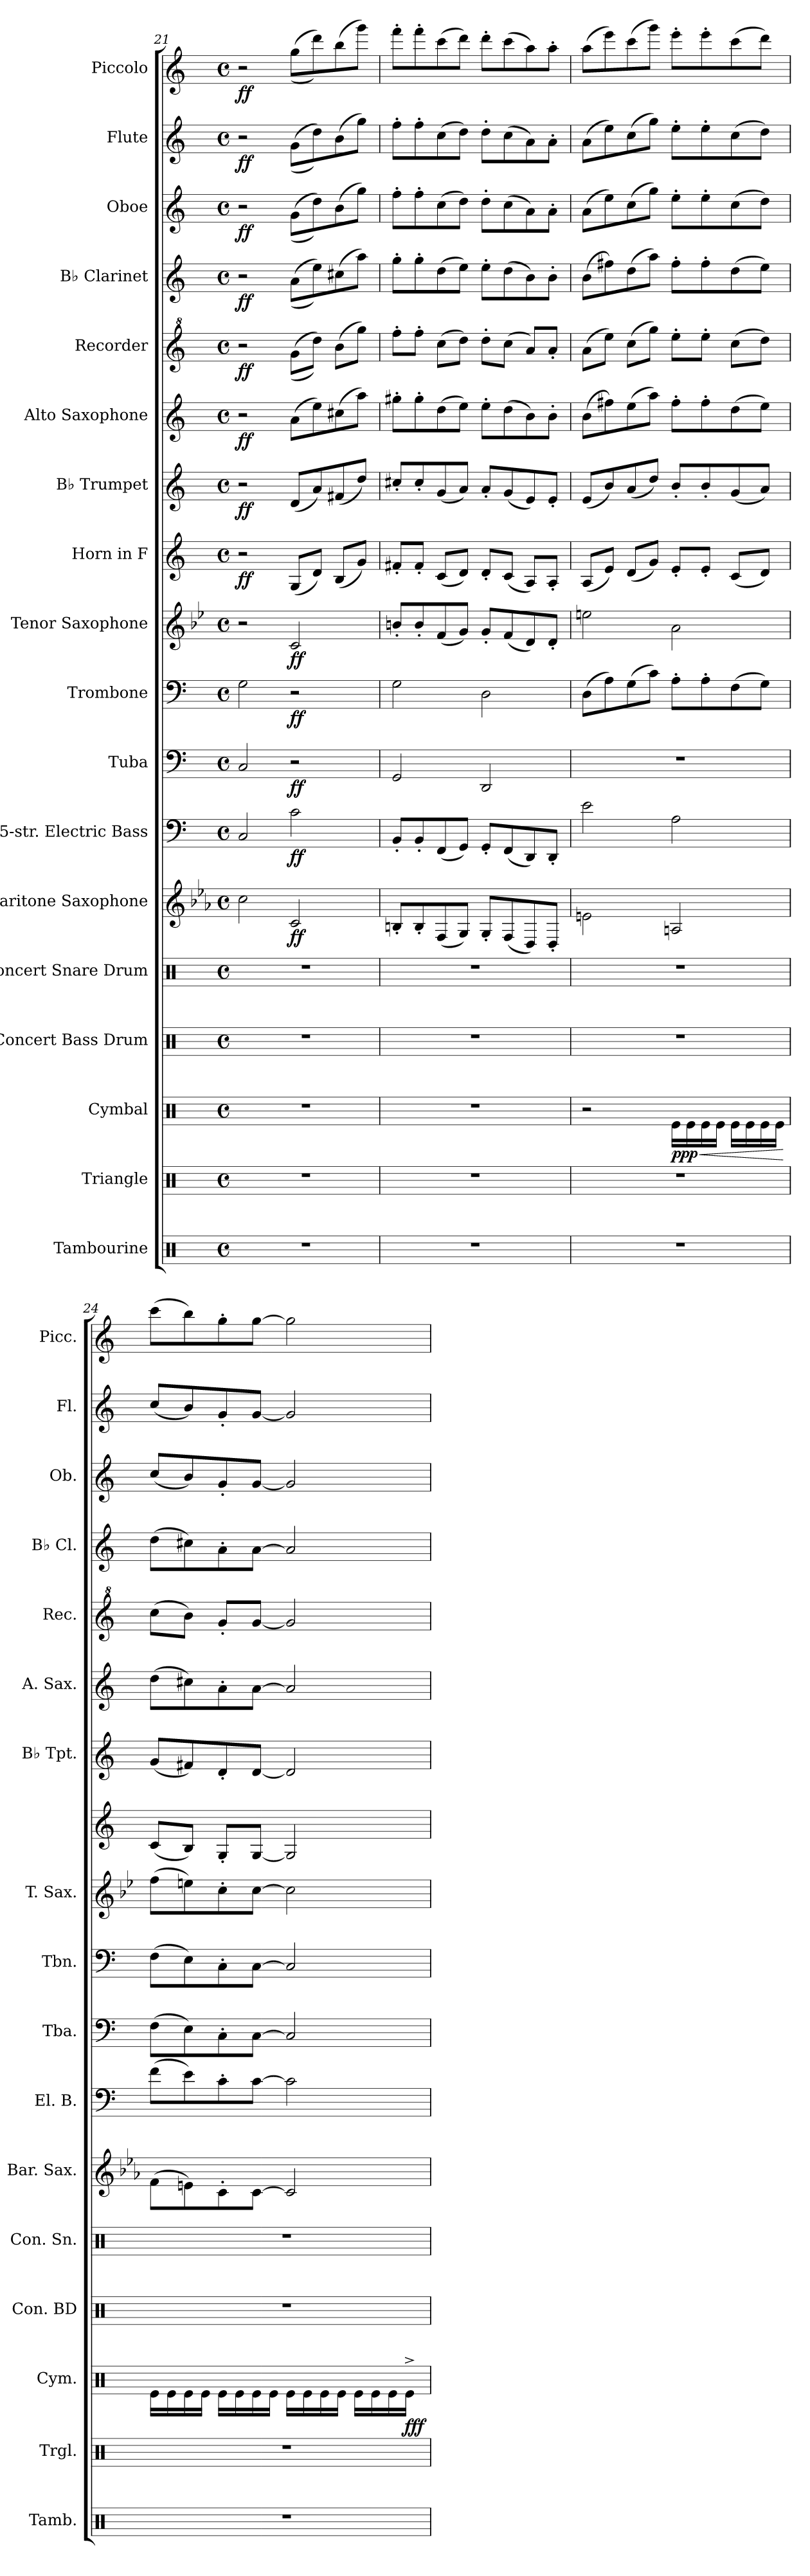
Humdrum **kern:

**kern	**kern	**kern	**dynam	**kern	**kern	**kern	**dynam	**kern	**dynam	**kern	**dynam	**kern	**dynam	**kern	**dynam	**kern	**dynam	**kern	**dynam	**kern	**dynam	**kern	**dynam	**kern	**dynam	**kern	**dynam	**kern	**dynam	**kern	**dynam
*part18	*part17	*part16	*part16	*part15	*part14	*part13	*part13	*part12	*part12	*part11	*part11	*part10	*part10	*part9	*part9	*part8	*part8	*part7	*part7	*part6	*part6	*part5	*part5	*part4	*part4	*part3	*part3	*part2	*part2	*part1	*part1
*staff18	*staff17	*staff16	*staff16	*staff15	*staff14	*staff13	*staff13	*staff12	*staff12	*staff11	*staff11	*staff10	*staff10	*staff9	*staff9	*staff8	*staff8	*staff7	*staff7	*staff6	*staff6	*staff5	*staff5	*staff4	*staff4	*staff3	*staff3	*staff2	*staff2	*staff1	*staff1
*I"Tambourine	*I"Triangle	*I"Cymbal	*	*I"Concert Bass Drum	*I"Concert Snare Drum	*I"Baritone Saxophone	*	*I"5-str. Electric Bass	*	*I"Tuba	*	*I"Trombone	*	*I"Tenor Saxophone	*	*I"Horn in F	*	*I"B♭ Trumpet	*	*I"Alto Saxophone	*	*I"Recorder	*	*I"B♭ Clarinet	*	*I"Oboe	*	*I"Flute	*	*I"Piccolo	*
*I'Tamb.	*I'Trgl.	*I'Cym.	*	*I'Con. BD	*I'Con. Sn.	*I'Bar. Sax.	*	*I'El. B.	*	*I'Tba.	*	*I'Tbn.	*	*I'T. Sax.	*	*	*	*I'B♭ Tpt.	*	*I'A. Sax.	*	*I'Rec.	*	*I'B♭ Cl.	*	*I'Ob.	*	*I'Fl.	*	*I'Picc.	*
*clefX	*clefX	*clefX	*	*clefX	*clefX	*clefG2	*	*clefF4	*	*clefF4	*	*clefF4	*	*clefG2	*	*clefG2	*	*clefG2	*	*clefG2	*	*clefG^2	*	*clefG2	*	*clefG2	*	*clefG2	*	*clefG2	*
*	*	*	*	*	*	*ITrd12c21	*	*ITrd7c12	*	*	*	*	*	*ITrd8c14	*	*ITrd4c7	*	*ITrd1c2	*	*ITrd5c9	*	*	*	*ITrd1c2	*	*	*	*	*	*ITrd-7c-12	*
*k[]	*k[]	*k[]	*	*k[]	*k[]	*k[b-e-a-]	*	*k[]	*	*k[]	*	*k[]	*	*k[b-e-]	*	*k[b-]	*	*k[b-e-]	*	*k[b-e-a-]	*	*k[]	*	*k[b-e-]	*	*k[]	*	*k[]	*	*k[]	*
*M4/4	*M4/4	*M4/4	*	*M4/4	*M4/4	*M4/4	*	*M4/4	*	*M4/4	*	*M4/4	*	*M4/4	*	*M4/4	*	*M4/4	*	*M4/4	*	*M4/4	*	*M4/4	*	*M4/4	*	*M4/4	*	*M4/4	*
*met(c)	*met(c)	*met(c)	*	*met(c)	*met(c)	*met(c)	*	*met(c)	*	*met(c)	*	*met(c)	*	*met(c)	*	*met(c)	*	*met(c)	*	*met(c)	*	*met(c)	*	*met(c)	*	*met(c)	*	*met(c)	*	*met(c)	*
=21	=21	=21	=21	=21	=21	=21	=21	=21	=21	=21	=21	=21	=21	=21	=21	=21	=21	=21	=21	=21	=21	=21	=21	=21	=21	=21	=21	=21	=21	=21	=21
!	!	!	!	!	!	!	!	!	!	!	!	!	!	!	!	!	!LO:DY:b	!	!LO:DY:b	!	!LO:DY:b	!	!LO:DY:b	!	!LO:DY:b	!	!LO:DY:b	!	!LO:DY:b	!	!LO:DY:b
1r	1r	1r	.	1r	1r	2c\	.	2CC/	.	2C/	.	2G\	.	2r	.	2r	ff	2r	ff	2r	ff	2r	ff	2r	ff	2r	ff	2r	ff	2r	ff
!	!	!	!	!	!	!	!LO:DY:b	!	!LO:DY:b	!	!LO:DY:b	!	!LO:DY:b	!	!LO:DY:b	!	!	!	!	!	!	!	!	!	!	!	!	!	!	!	!
.	.	.	.	.	.	2C/	ff	2C\	ff	2r	ff	2r	ff	2C/	ff	(8C/L	.	(8c/L	.	(8c\L	.	((8gg\L	.	((8g\L	.	((8g\L	.	((8g\L	.	((8ggg\L	.
.	.	.	.	.	.	.	.	.	.	.	.	.	.	.	.	8G/J)	.	8g/)	.	8g\)	.	8ddd\J))	.	8dd\))	.	8dd\))	.	8dd\))	.	8dddd\))	.
.	.	.	.	.	.	.	.	.	.	.	.	.	.	.	.	(8E/L	.	(8en/	.	(8en\	.	(8bb\L	.	(8bn\	.	(8b\	.	(8b\	.	(8bbb\	.
.	.	.	.	.	.	.	.	.	.	.	.	.	.	.	.	8c/J)	.	8cc/J)	.	8cc\J)	.	8ggg\J)	.	8gg\J)	.	8gg\J)	.	8gg\J)	.	8gggg\J)	.
=22	=22	=22	=22	=22	=22	=22	=22	=22	=22	=22	=22	=22	=22	=22	=22	=22	=22	=22	=22	=22	=22	=22	=22	=22	=22	=22	=22	=22	=22	=22	=22
1r	1r	1r	.	1r	1r	8BBn'/L	.	8BBB'/L	.	2GG/	.	2G\	.	8Bn'/L	.	8Bn'/L	.	8bn'/L	.	8bn'\L	.	8fff'\L	.	8ff'\L	.	8ff'\L	.	8ff'\L	.	8ffff'\L	.
.	.	.	.	.	.	8BB'/	.	8BBB'/	.	.	.	.	.	8B'/	.	8B'/J	.	8b'/	.	8b'\	.	8fff'\J	.	8ff'\	.	8ff'\	.	8ff'\	.	8ffff'\	.
.	.	.	.	.	.	(8FF/	.	(8FFF/	.	.	.	.	.	(8F/	.	(8F/L	.	(8f/	.	(8f\	.	(8ccc\L	.	(8cc\	.	(8cc\	.	(8cc\	.	(8cccc\	.
.	.	.	.	.	.	8GG/J)	.	8GGG/J)	.	.	.	.	.	8G/J)	.	8G/J)	.	8g/J)	.	8g\J)	.	8ddd\J)	.	8dd\J)	.	8dd\J)	.	8dd\J)	.	8dddd\J)	.
.	.	.	.	.	.	8GG'/L	.	8GGG'/L	.	2DD/	.	2D\	.	8G'/L	.	8G'/L	.	8g'/L	.	8g'\L	.	8ddd'\L	.	8dd'\L	.	8dd'\L	.	8dd'\L	.	8dddd'\L	.
.	.	.	.	.	.	(8FF/	.	(8FFF/	.	.	.	.	.	(8F/	.	(8F/J	.	(8f/	.	(8f\	.	(8ccc\J	.	(8cc\	.	(8cc\	.	(8cc\	.	(8cccc\	.
.	.	.	.	.	.	8DD/)	.	8DDD/)	.	.	.	.	.	8D/)	.	8D/L)	.	8d/)	.	8d\)	.	8aa/L)	.	8a\)	.	8a\)	.	8a\)	.	8aaa\)	.
.	.	.	.	.	.	8DD'/J	.	8DDD'/J	.	.	.	.	.	8D'/J	.	8D'/J	.	8d'/J	.	8d'\J	.	8aa'/J	.	8a'\J	.	8a'\J	.	8a'\J	.	8aaa'\J	.
!!LO:PB:g=z
=23	=23	=23	=23	=23	=23	=23	=23	=23	=23	=23	=23	=23	=23	=23	=23	=23	=23	=23	=23	=23	=23	=23	=23	=23	=23	=23	=23	=23	=23	=23	=23
1r	1r	2r	.	1r	1r	2En\	.	2E\	.	1r	.	(8D\L	.	2en\	.	(8D/L	.	(8d/L	.	(8d\L	.	(8aa\L	.	(8a\L	.	(8a\L	.	(8a\L	.	(8aaa\L	.
.	.	.	.	.	.	.	.	.	.	.	.	8A\)	.	.	.	8A/J)	.	8a/)	.	8an\)	.	8eee\J)	.	8een\)	.	8ee\)	.	8ee\)	.	8eeee\)	.
.	.	.	.	.	.	.	.	.	.	.	.	(8G\	.	.	.	(8G/L	.	(8g/	.	(8g\	.	(8ccc\L	.	(8cc\	.	(8cc\	.	(8cc\	.	(8cccc\	.
.	.	.	.	.	.	.	.	.	.	.	.	8c\J)	.	.	.	8c/J)	.	8cc/J)	.	8cc\J)	.	8ggg\J)	.	8gg\J)	.	8gg\J)	.	8gg\J)	.	8gggg\J)	.
!	!	!	!LO:HP:b	!	!	!	!	!	!	!	!	!	!	!	!	!	!	!	!	!	!	!	!	!	!	!	!	!	!	!	!
!	!	!	!LO:DY:n=1:b	!	!	!	!	!	!	!	!	!	!	!	!	!	!	!	!	!	!	!	!	!	!	!	!	!	!	!	!
.	.	16Re\LL	< ppp	.	.	2AAn/	.	2AA\	.	.	.	8A'\L	.	2A\	.	8A'/L	.	8a'/L	.	8a'\L	.	8eee'\L	.	8ee'\L	.	8ee'\L	.	8ee'\L	.	8eeee'\L	.
.	.	16Re\	.	.	.	.	.	.	.	.	.	.	.	.	.	.	.	.	.	.	.	.	.	.	.	.	.	.	.	.	.
.	.	16Re\	.	.	.	.	.	.	.	.	.	8A'\	.	.	.	8A'/J	.	8a'/	.	8a'\	.	8eee'\J	.	8ee'\	.	8ee'\	.	8ee'\	.	8eeee'\	.
.	.	16Re\JJ	.	.	.	.	.	.	.	.	.	.	.	.	.	.	.	.	.	.	.	.	.	.	.	.	.	.	.	.	.
.	.	16Re\LL	.	.	.	.	.	.	.	.	.	(8F\	.	.	.	(8F/L	.	(8f/	.	(8f\	.	(8ccc\L	.	(8cc\	.	(8cc\	.	(8cc\	.	(8cccc\	.
.	.	16Re\	.	.	.	.	.	.	.	.	.	.	.	.	.	.	.	.	.	.	.	.	.	.	.	.	.	.	.	.	.
.	.	16Re\	.	.	.	.	.	.	.	.	.	8G\J)	.	.	.	8G/J)	.	8g/J)	.	8g\J)	.	8ddd\J)	.	8dd\J)	.	8dd\J)	.	8dd\J)	.	8dddd\J)	.
.	.	16Re\JJ	.	.	.	.	.	.	.	.	.	.	.	.	.	.	.	.	.	.	.	.	.	.	.	.	.	.	.	.	.
.	.	.	[	.	.	.	.	.	.	.	.	.	.	.	.	.	.	.	.	.	.	.	.	.	.	.	.	.	.	.	.
=24	=24	=24	=24	=24	=24	=24	=24	=24	=24	=24	=24	=24	=24	=24	=24	=24	=24	=24	=24	=24	=24	=24	=24	=24	=24	=24	=24	=24	=24	=24	=24
1r	1r	16Re\LL	.	1r	1r	(8F\L	.	(8F\L	.	(8F\L	.	(8F\L	.	(8f\L	.	(8F/L	.	(8f/L	.	(8f\L	.	(8ccc\L	.	(8cc\L	.	(8cc/L	.	(8cc/L	.	(8cccc\L	.
.	.	16Re\	.	.	.	.	.	.	.	.	.	.	.	.	.	.	.	.	.	.	.	.	.	.	.	.	.	.	.	.	.
.	.	16Re\	.	.	.	8En\)	.	8E\)	.	8E\)	.	8E\)	.	8en\)	.	8E/J)	.	8en/)	.	8en\)	.	8bb\J)	.	8bn\)	.	8b/)	.	8b/)	.	8bbb\)	.
.	.	16Re\JJ	.	.	.	.	.	.	.	.	.	.	.	.	.	.	.	.	.	.	.	.	.	.	.	.	.	.	.	.	.
.	.	16Re\LL	.	.	.	8C'\	.	8C'\	.	8C'\	.	8C'\	.	8c'\	.	8C'/L	.	8c'/	.	8c'\	.	8gg'/L	.	8g'\	.	8g'/	.	8g'/	.	8ggg'\	.
.	.	16Re\	.	.	.	.	.	.	.	.	.	.	.	.	.	.	.	.	.	.	.	.	.	.	.	.	.	.	.	.	.
.	.	16Re\	.	.	.	[8C\J	.	[8C\J	.	[8C\J	.	[8C\J	.	[8c\J	.	[8C/J	.	[8c/J	.	[8c\J	.	[8gg/J	.	[8g\J	.	[8g/J	.	[8g/J	.	[8ggg\J	.
.	.	16Re\JJ	.	.	.	.	.	.	.	.	.	.	.	.	.	.	.	.	.	.	.	.	.	.	.	.	.	.	.	.	.
.	.	16Re\LL	.	.	.	2C/]	.	2C\]	.	2C/]	.	2C/]	.	2c\]	.	2C/]	.	2c/]	.	2c/]	.	2gg/]	.	2g/]	.	2g/]	.	2g/]	.	2ggg\]	.
.	.	16Re\	.	.	.	.	.	.	.	.	.	.	.	.	.	.	.	.	.	.	.	.	.	.	.	.	.	.	.	.	.
.	.	16Re\	.	.	.	.	.	.	.	.	.	.	.	.	.	.	.	.	.	.	.	.	.	.	.	.	.	.	.	.	.
.	.	16Re\JJ	.	.	.	.	.	.	.	.	.	.	.	.	.	.	.	.	.	.	.	.	.	.	.	.	.	.	.	.	.
.	.	16Re\LL	.	.	.	.	.	.	.	.	.	.	.	.	.	.	.	.	.	.	.	.	.	.	.	.	.	.	.	.	.
.	.	16Re\	.	.	.	.	.	.	.	.	.	.	.	.	.	.	.	.	.	.	.	.	.	.	.	.	.	.	.	.	.
.	.	16Re\	.	.	.	.	.	.	.	.	.	.	.	.	.	.	.	.	.	.	.	.	.	.	.	.	.	.	.	.	.
!	!	!	!LO:DY:b	!	!	!	!	!	!	!	!	!	!	!	!	!	!	!	!	!	!	!	!	!	!	!	!	!	!	!	!
.	.	16Re^\JJ	fff	.	.	.	.	.	.	.	.	.	.	.	.	.	.	.	.	.	.	.	.	.	.	.	.	.	.	.	.
=	=	=	=	=	=	=	=	=	=	=	=	=	=	=	=	=	=	=	=	=	=	=	=	=	=	=	=	=	=	=	=
*-	*-	*-	*-	*-	*-	*-	*-	*-	*-	*-	*-	*-	*-	*-	*-	*-	*-	*-	*-	*-	*-	*-	*-	*-	*-	*-	*-	*-	*-	*-	*-
